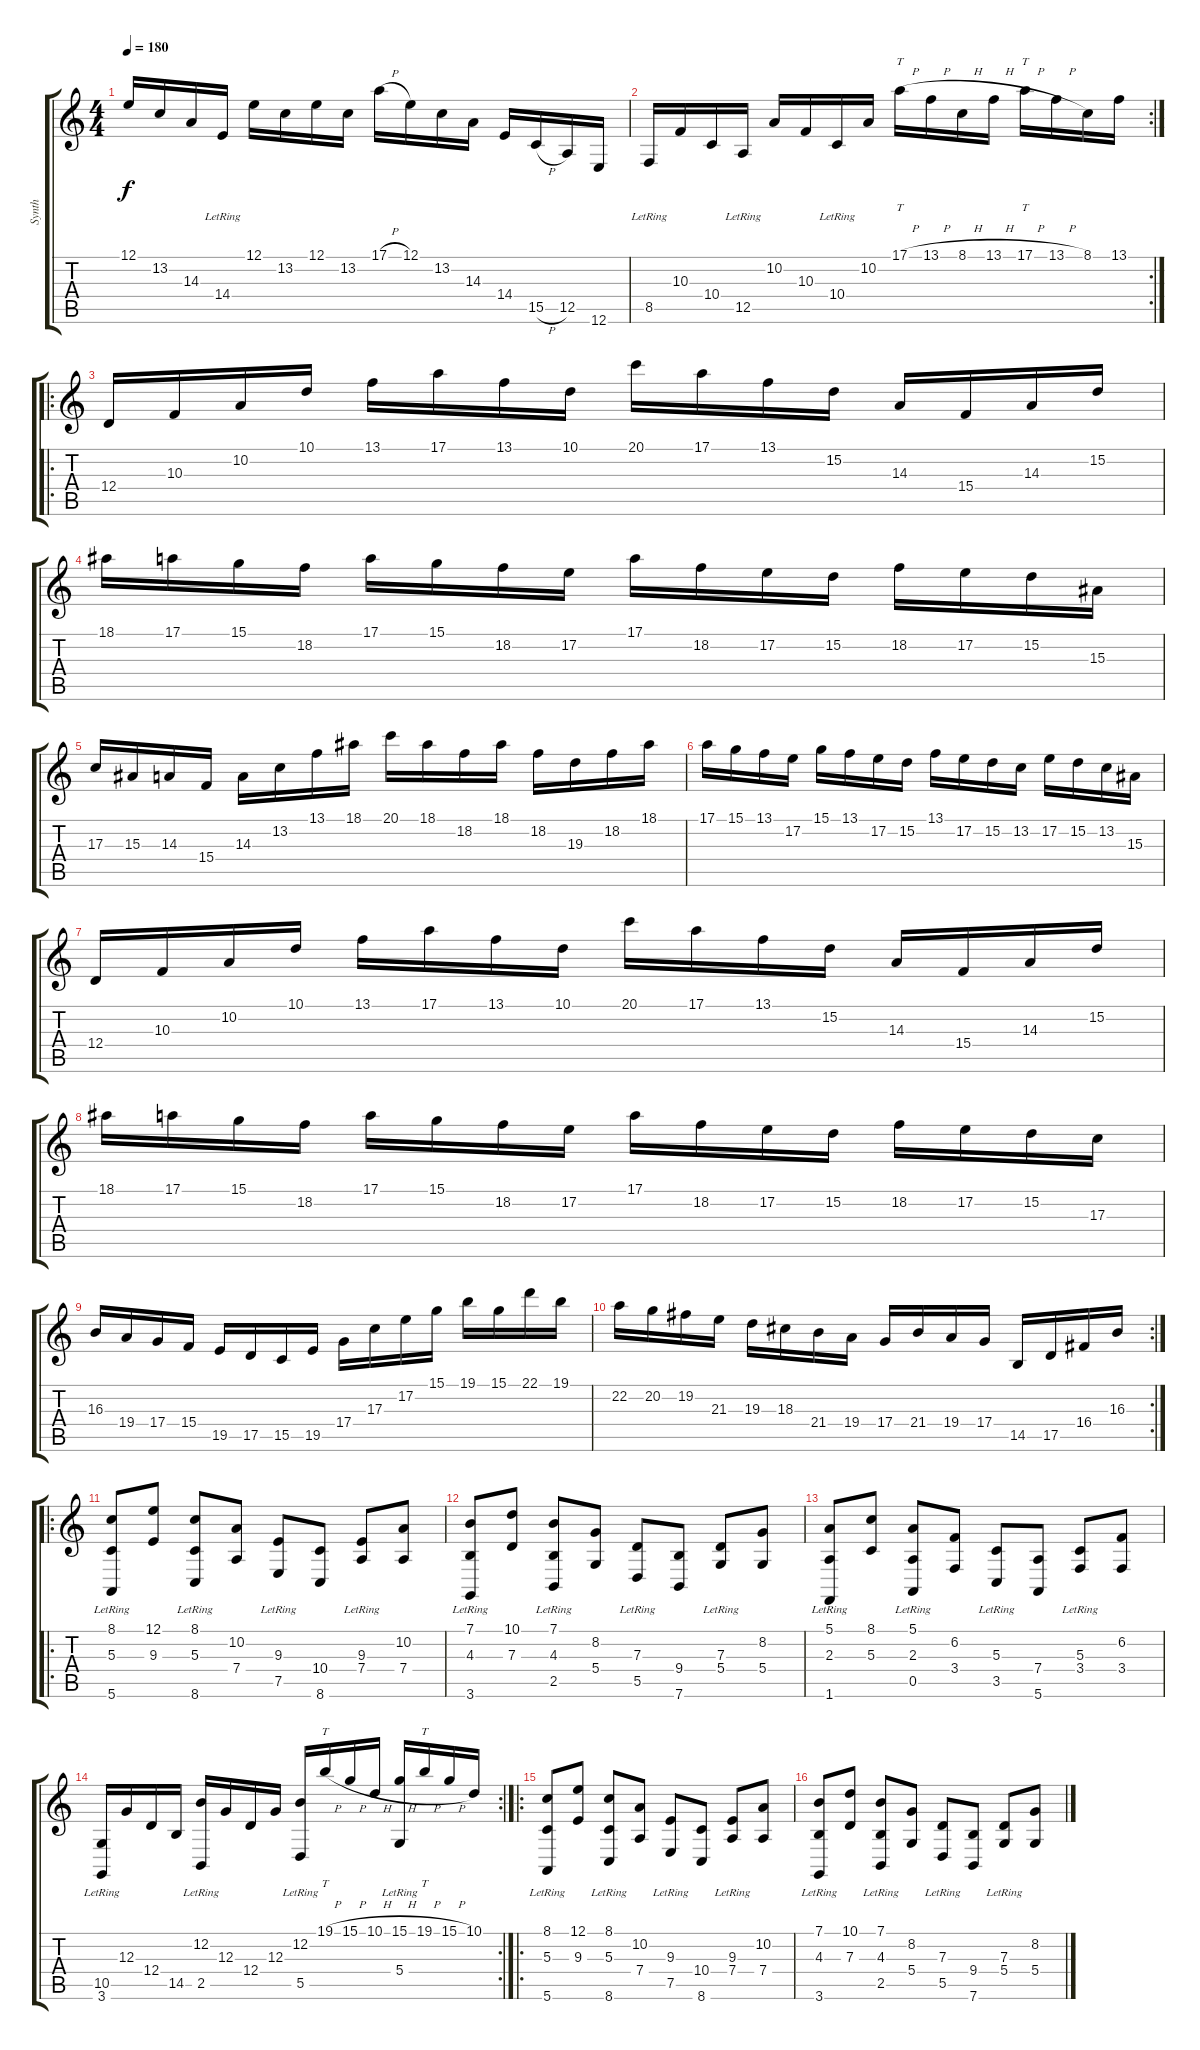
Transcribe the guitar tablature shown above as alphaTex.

\track ("Synth" "Synth") {instrument choiraahs}
\staff {score tabs}
\tuning (E4 B3 G3 D3 A2 E2) {hide}
\ts (4 4)
\tempo 180
\clef g2
\ks c
12.1.16{dy f} 13.2.16 14.3.16 14.4{lr}.16 12.1.16 13.2.16 12.1.16 13.2.16 17.1{h}.16 12.1.16 13.2.16 14.3.16 14.4.16 15.5{h}.16 12.5.16 12.6.16 |
\rc 2
8.5{lr}.16 10.3.16 10.4.16 12.5{lr}.16 10.2.16 10.3.16 10.4{lr}.16 10.2.16 17.1{h}.16{tt} 13.1{h}.16 8.1{h}.16 13.1{h}.16 17.1{h}.16{tt} 13.1{h}.16 8.1.16 13.1.16 |
\ro
12.4.16 10.3.16 10.2.16 10.1.16 13.1.16 17.1.16 13.1.16 10.1.16 20.1.16 17.1.16 13.1.16 15.2.16 14.3.16 15.4.16 14.3.16 15.2.16 |
18.1.16 17.1.16 15.1.16 18.2.16 17.1.16 15.1.16 18.2.16 17.2.16 17.1.16 18.2.16 17.2.16 15.2.16 18.2.16 17.2.16 15.2.16 15.3.16 |
17.3.16 15.3.16 14.3.16 15.4.16 14.3.16 13.2.16 13.1.16 18.1.16 20.1.16 18.1.16 18.2.16 18.1.16 18.2.16 19.3.16 18.2.16 18.1.16 |
17.1.16 15.1.16 13.1.16 17.2.16 15.1.16 13.1.16 17.2.16 15.2.16 13.1.16 17.2.16 15.2.16 13.2.16 17.2.16 15.2.16 13.2.16 15.3.16 |
12.4.16 10.3.16 10.2.16 10.1.16 13.1.16 17.1.16 13.1.16 10.1.16 20.1.16 17.1.16 13.1.16 15.2.16 14.3.16 15.4.16 14.3.16 15.2.16 |
18.1.16 17.1.16 15.1.16 18.2.16 17.1.16 15.1.16 18.2.16 17.2.16 17.1.16 18.2.16 17.2.16 15.2.16 18.2.16 17.2.16 15.2.16 17.3.16 |
16.3.16 19.4.16 17.4.16 15.4.16 19.5.16 17.5.16 15.5.16 19.5.16 17.4.16 17.3.16 17.2.16 15.1.16 19.1.16 15.1.16 22.1.16 19.1.16 |
\rc 2
22.2.16 20.2.16 19.2.16 21.3.16 19.3.16 18.3.16 21.4.16 19.4.16 17.4.16 21.4.16 19.4.16 17.4.16 14.5.16 17.5.16 16.4.16 16.3.16 |
\ro
(8.1 5.3 5.6{lr}).8{instrument fx4atmosphere} (12.1 9.3).8 (8.1 5.3 8.6{lr}).8 (10.2 7.4).8 (9.3 7.5{lr}).8 (10.4 8.6).8 (9.3 7.4{lr}).8 (10.2 7.4).8 |
(7.1 4.3 3.6{lr}).8 (10.1 7.3).8 (7.1 4.3 2.5{lr}).8 (8.2 5.4).8 (7.3 5.5{lr}).8 (9.4 7.6).8 (7.3 5.4{lr}).8 (8.2 5.4).8 |
(5.1 2.3 1.6{lr}).8 (8.1 5.3).8 (5.1 2.3 0.5{lr}).8 (6.2 3.4).8 (5.3 3.5{lr}).8 (7.4 5.6).8 (5.3 3.4{lr}).8 (6.2 3.4).8 |
\rc 2
(10.5 3.6{lr}).16 12.3.16 12.4.16 14.5.16 (12.2 2.5{lr}).16 12.3.16 12.4.16 12.3.16 (12.2{lr} 5.5{lr}).16 19.1{h}.16{tt} 15.1{h}.16 10.1{h}.16 (15.1{h} 5.4{lr}).16 19.1{h}.16{tt} 15.1{h}.16 10.1.16 |
\ro
(8.1 5.3 5.6{lr}).8 (12.1 9.3).8 (8.1 5.3 8.6{lr}).8 (10.2 7.4).8 (9.3 7.5{lr}).8 (10.4 8.6).8 (9.3 7.4{lr}).8 (10.2 7.4).8 |
(7.1 4.3 3.6{lr}).8 (10.1 7.3).8 (7.1 4.3 2.5{lr}).8 (8.2 5.4).8 (7.3 5.5{lr}).8 (9.4 7.6).8 (7.3 5.4{lr}).8 (8.2 5.4).8
